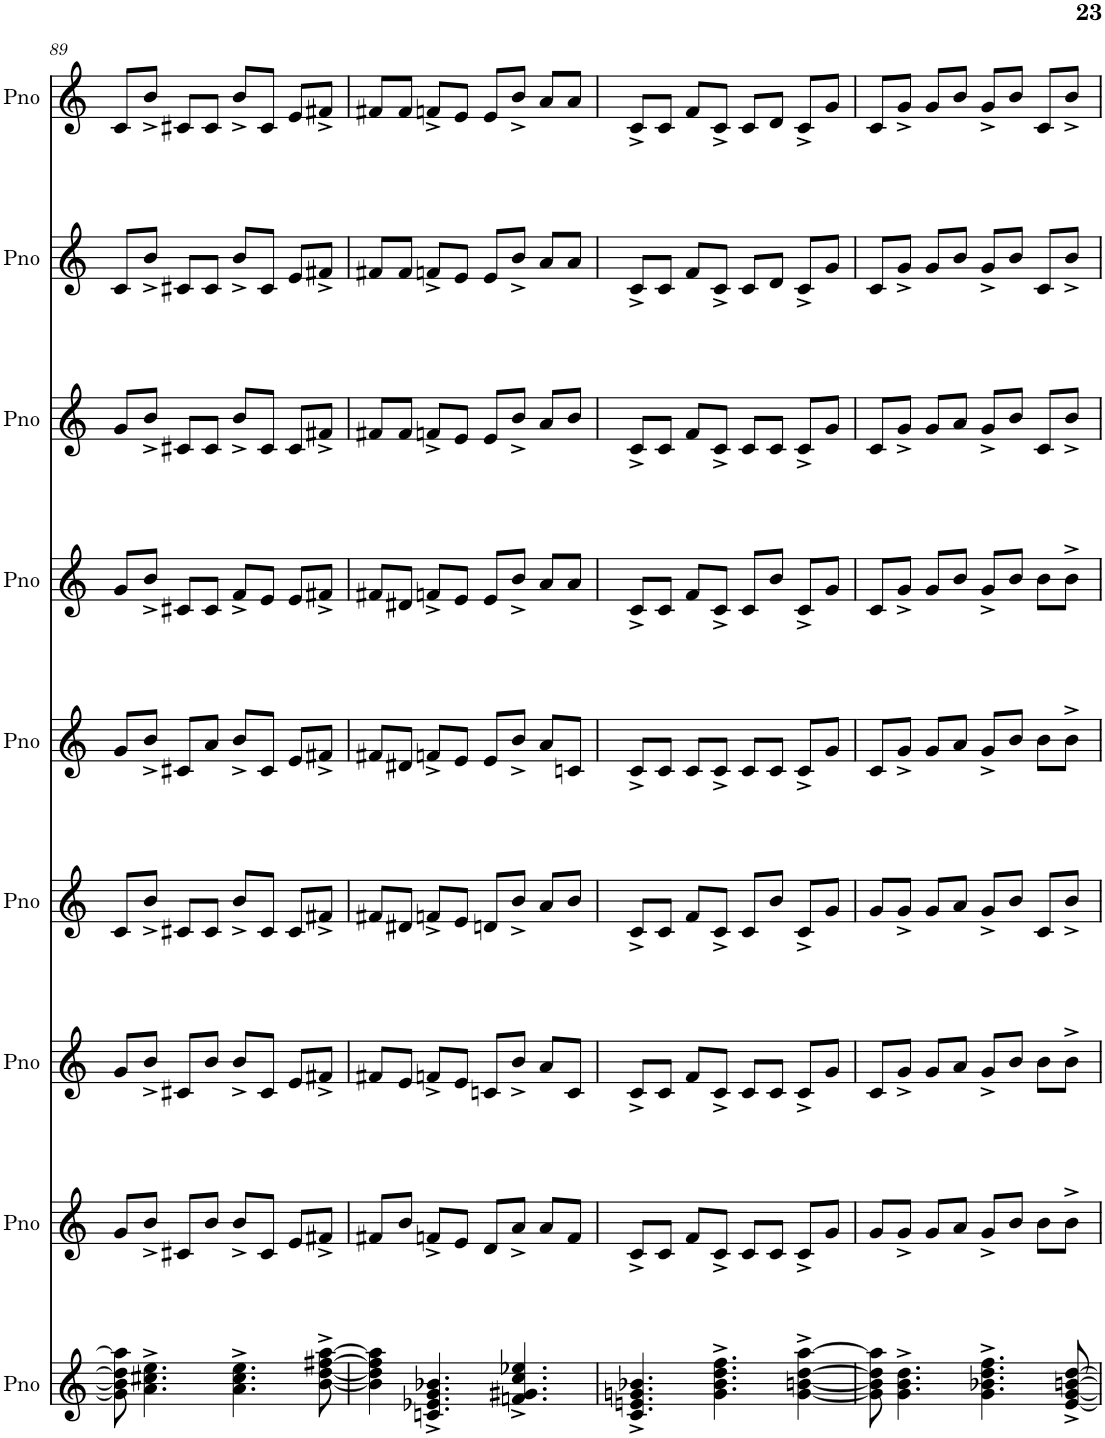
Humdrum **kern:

**kern	**kern	**kern	**kern	**kern	**kern	**kern	**kern	**kern
*part9	*part8	*part7	*part6	*part5	*part4	*part3	*part2	*part1
*staff9	*staff8	*staff7	*staff6	*staff5	*staff4	*staff3	*staff2	*staff1
*I"Piano	*I"Piano	*I"Piano	*I"Piano	*I"Piano	*I"Piano	*I"Piano	*I"Piano	*I"Piano
*I'Pno	*I'Pno	*I'Pno	*I'Pno	*I'Pno	*I'Pno	*I'Pno	*I'Pno	*I'Pno
!!LO:PB:g=z
*clefG2	*clefG2	*clefG2	*clefG2	*clefG2	*clefG2	*clefG2	*clefG2	*clefG2
*k[]	*k[]	*k[]	*k[]	*k[]	*k[]	*k[]	*k[]	*k[]
*M4/4	*M4/4	*M4/4	*M4/4	*M4/4	*M4/4	*M4/4	*M4/4	*M4/4
=89	=89	=89	=89	=89	=89	=89	=89	=89
8g\] 8b\] 8dd\] 8aa\]	8g/L	8g/L	8c/L	8g/L	8g/L	8g/L	8c/L	8c/L
4.a\^ 4.cc#X\^ 4.ee\^	8b^/J	8b^/J	8b^/J	8b^/J	8b^/J	8b^/J	8b^/J	8b^/J
.	8c#X/L	8c#X/L	8c#X/L	8c#X/L	8c#X/L	8c#X/L	8c#X/L	8c#X/L
.	8b/J	8b/J	8c#/J	8a/J	8c#/J	8c#/J	8c#/J	8c#/J
4.a\^ 4.cc#\^ 4.ee\^	8b^/L	8b^/L	8b^/L	8b^/L	8f^/L	8b^/L	8b^/L	8b^/L
.	8c#/J	8c#/J	8c#/J	8c#/J	8e/J	8c#/J	8c#/J	8c#/J
.	8e/L	8e/L	8c#/L	8e/L	8e/L	8c#/L	8e/L	8e/L
[8b\^ [8dd\^ [8ff#X\^ [8aa\^	8f#X^/J	8f#X^/J	8f#X^/J	8f#X^/J	8f#X^/J	8f#X^/J	8f#X^/J	8f#X^/J
=90	=90	=90	=90	=90	=90	=90	=90	=90
4b\] 4dd\] 4ff#\] 4aa\]	8f#X/L	8f#X/L	8f#X/L	8f#X/L	8f#X/L	8f#X/L	8f#X/L	8f#X/L
.	8b/J	8e/J	8d#X/J	8d#X/J	8d#X/J	8f#/J	8f#/J	8f#/J
4.cn/^ 4.e-X/^ 4.g/^ 4.b-X/^	8fn^/L	8fn^/L	8fn^/L	8fn^/L	8fn^/L	8fn^/L	8fn^/L	8fn^/L
.	8e/J	8e/J	8e/J	8e/J	8e/J	8e/J	8e/J	8e/J
.	8d/L	8cn/L	8dn/L	8e/L	8e/L	8e/L	8e/L	8e/L
4.fn/^ 4.g#X/^ 4.cc/^ 4.ee-X/^	8a^/J	8b^/J	8b^/J	8b^/J	8b^/J	8b^/J	8b^/J	8b^/J
.	8a/L	8a/L	8a/L	8a/L	8a/L	8a/L	8a/L	8a/L
.	8f/J	8c/J	8b/J	8cn/J	8a/J	8b/J	8a/J	8a/J
=91	=91	=91	=91	=91	=91	=91	=91	=91
4.c/^ 4.en/^ 4.gn/^ 4.b-X/^	8c^/L	8c^/L	8c^/L	8c^/L	8c^/L	8c^/L	8c^/L	8c^/L
.	8c/J	8c/J	8c/J	8c/J	8c/J	8c/J	8c/J	8c/J
.	8f/L	8f/L	8f/L	8c/L	8f/L	8f/L	8f/L	8f/L
4.g\^ 4.b-\^ 4.dd\^ 4.ff\^	8c^/J	8c^/J	8c^/J	8c^/J	8c^/J	8c^/J	8c^/J	8c^/J
.	8c/L	8c/L	8c/L	8c/L	8c/L	8c/L	8c/L	8c/L
.	8c/J	8c/J	8b/J	8c/J	8b/J	8c/J	8d/J	8d/J
[4g\^ [4bn\^ [4dd\^ [4aa\^	8c^/L	8c^/L	8c^/L	8c^/L	8c^/L	8c^/L	8c^/L	8c^/L
.	8g/J	8g/J	8g/J	8g/J	8g/J	8g/J	8g/J	8g/J
=92	=92	=92	=92	=92	=92	=92	=92	=92
8g\] 8b\] 8dd\] 8aa\]	8g/L	8c/L	8g/L	8c/L	8c/L	8c/L	8c/L	8c/L
4.g\^ 4.b\^ 4.dd\^	8g^/J	8g^/J	8g^/J	8g^/J	8g^/J	8g^/J	8g^/J	8g^/J
.	8g/L	8g/L	8g/L	8g/L	8g/L	8g/L	8g/L	8g/L
.	8a/J	8a/J	8a/J	8a/J	8b/J	8a/J	8b/J	8b/J
4.g\^ 4.b-X\^ 4.dd\^ 4.ff\^	8g^/L	8g^/L	8g^/L	8g^/L	8g^/L	8g^/L	8g^/L	8g^/L
.	8b/J	8b/J	8b/J	8b/J	8b/J	8b/J	8b/J	8b/J
.	8b\L	8b\L	8c/L	8b\L	8b\L	8c/L	8c/L	8c/L
[8e/^ [8g/^ [8bn/^ [8dd/^	8b^\J	8b^\J	8b^/J	8b^\J	8b^\J	8b^/J	8b^/J	8b^/J
=	=	=	=	=	=	=	=	=
*-	*-	*-	*-	*-	*-	*-	*-	*-
